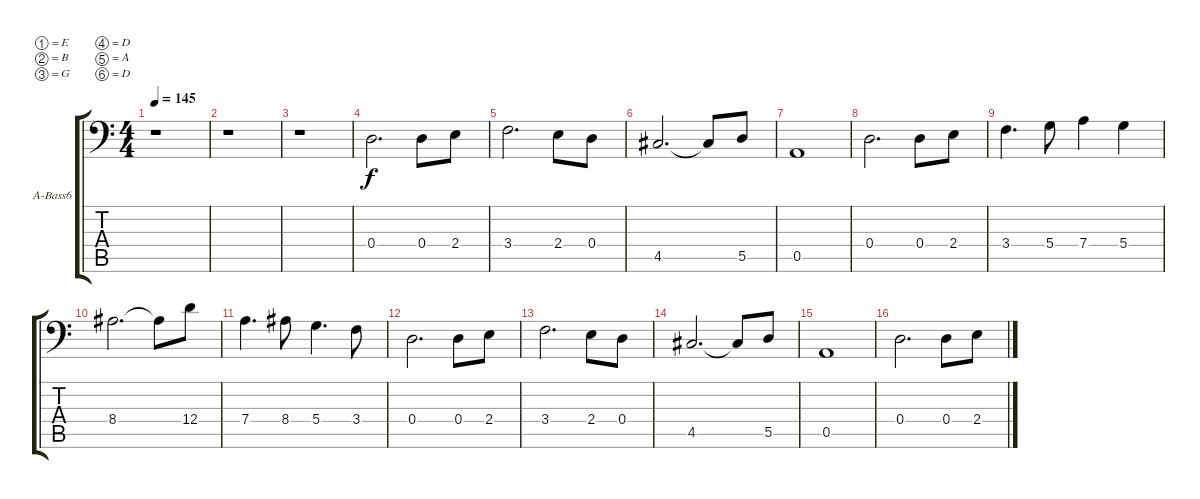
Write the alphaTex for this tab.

\bracketExtendMode groupsimilarinstruments
\firstSystemTrackNameOrientation horizontal
\otherSystemsTrackNameOrientation horizontal
\track ("Lecter (KeybLow)" "A-Bass6") {instrument acousticbass}
\staff {score tabs}
\tuning (E3 B2 G2 D2 A1 D1)
\ts (4 4)
\tempo 145
\clef f4
\ks c
r.1{dy fff} |
r.1 |
r.1 |
0.4.2{d dy f} 0.4.8 2.4.8 |
3.4.2{d} 2.4.8 0.4.8 |
4.5.2{d} 4.5{t}.8 5.5.8 |
0.5.1 |
0.4.2{d} 0.4.8 2.4.8 |
3.4.4{d} 5.4.8 7.4.4 5.4.4 |
8.4.2{d} 8.4{t}.8 12.4.8 |
7.4.4{d} 8.4.8 5.4.4{d} 3.4.8 |
0.4.2{d} 0.4.8 2.4.8 |
3.4.2{d} 2.4.8 0.4.8 |
4.5.2{d} 4.5{t}.8 5.5.8 |
0.5.1 |
0.4.2{d} 0.4.8 2.4.8
